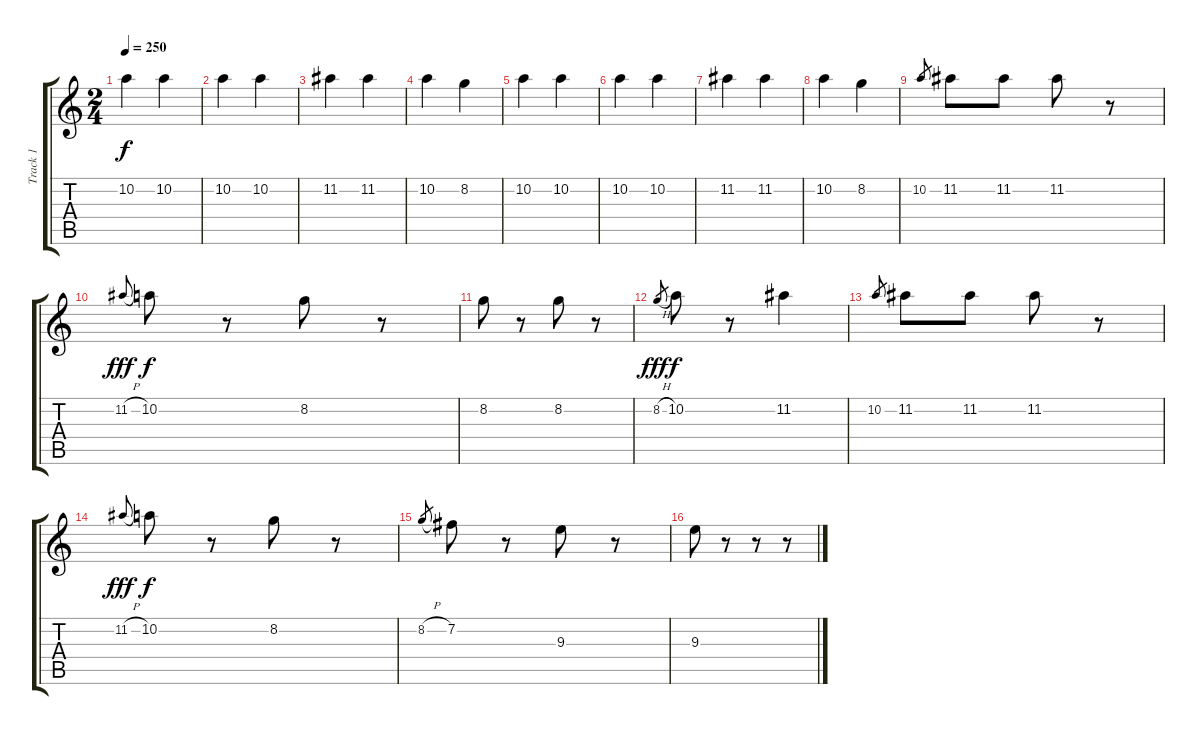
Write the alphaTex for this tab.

\track ("Track 1" "Track 1") {instrument overdrivenguitar}
\staff {score tabs}
\tuning (E4 B3 G3 D3 A2 E2) {hide}
\ts (2 4)
\tempo 250
\clef g2
\ks c
10.2.4{dy f} 10.2.4 |
10.2.4 10.2.4 |
11.2.4 11.2.4 |
10.2.4 8.2.4 |
10.2.4 10.2.4 |
10.2.4 10.2.4 |
11.2.4 11.2.4 |
10.2.4 8.2.4 |
10.2.8{gr} 11.2.8 11.2.8 11.2.8 r.8 |
11.2{h}.8{gr onbeat dy fff} 10.2.8{dy f} r.8 8.2.8 r.8 |
8.2.8 r.8 8.2.8 r.8 |
8.2{h}.8{gr dy fff} 10.2.8{dy f} r.8 11.2.4 |
10.2.8{gr} 11.2.8 11.2.8 11.2.8 r.8 |
11.2{h}.8{gr onbeat dy fff} 10.2.8{dy f} r.8 8.2.8 r.8 |
8.2{h}.8{gr} 7.2.8 r.8 9.3.8 r.8 |
9.3.8 r.8 r.8 r.8
